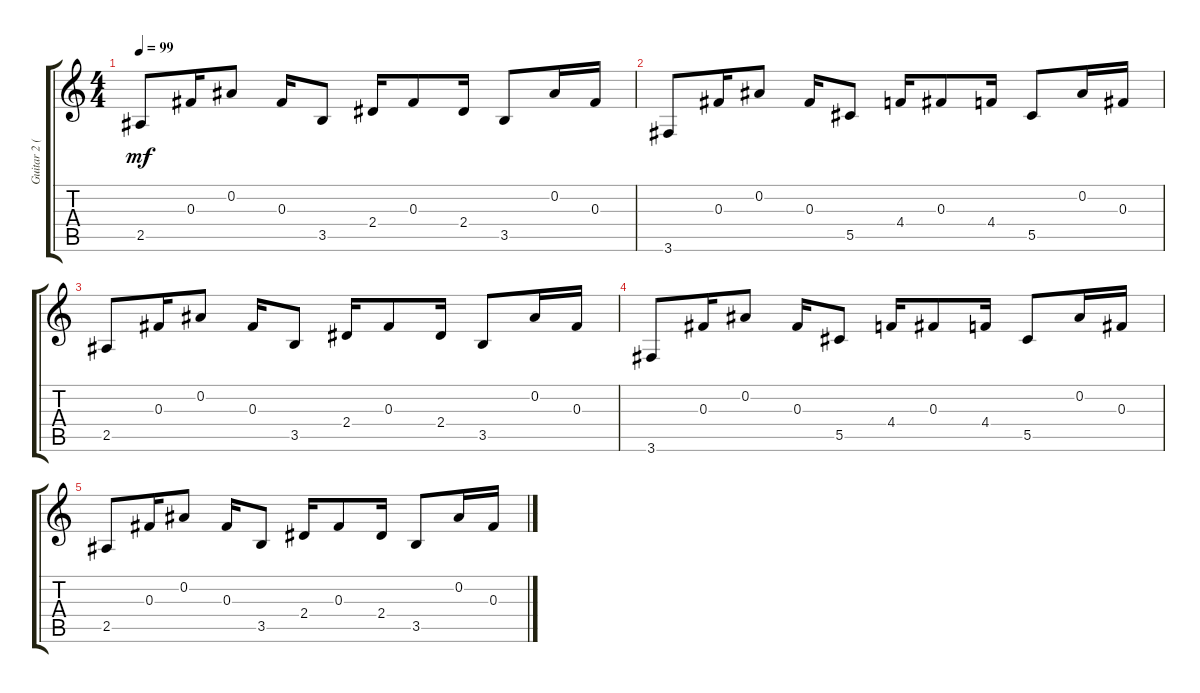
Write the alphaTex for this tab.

\track ("Guitar 2 (acoustic)" "Guitar 2 (") {instrument acousticguitarsteel}
\staff {score tabs}
\tuning (Eb4 Bb3 Gb3 Db3 Ab2 Eb2) {hide}
\ts (4 4)
\tempo 99
\clef g2
\ks c
2.5.8{dy mf} 0.3.16 0.2.8 0.3.16 3.5.8 2.4.16 0.3.8 2.4.16 3.5.8 0.2.16 0.3.16 |
3.6.8 0.3.16 0.2.8 0.3.16 5.5.8 4.4.16 0.3.8 4.4.16 5.5.8 0.2.16 0.3.16 |
2.5.8 0.3.16 0.2.8 0.3.16 3.5.8 2.4.16 0.3.8 2.4.16 3.5.8 0.2.16 0.3.16 |
3.6.8 0.3.16 0.2.8 0.3.16 5.5.8 4.4.16 0.3.8 4.4.16 5.5.8 0.2.16 0.3.16 |
2.5.8 0.3.16 0.2.8 0.3.16 3.5.8 2.4.16 0.3.8 2.4.16 3.5.8 0.2.16 0.3.16
